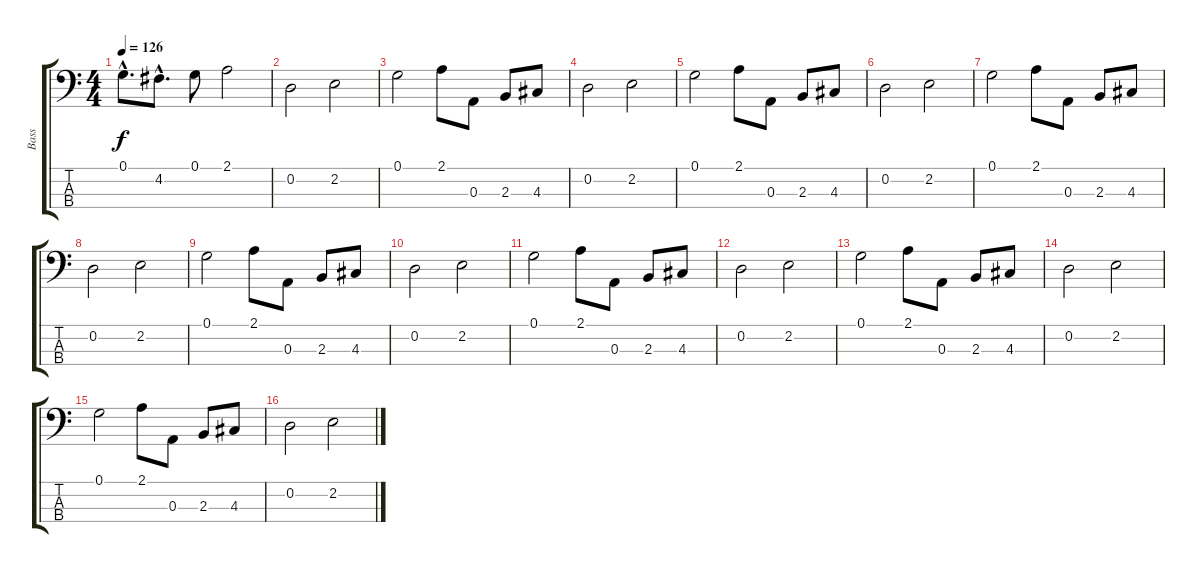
\track ("Bass" "Bass") {instrument electricbasspick}
\staff {score tabs}
\tuning (G2 D2 A1 E1) {hide}
\ts (4 4)
\tempo 126
\clef f4
\ks c
0.1{hac}.8{d dy f} 4.2{hac}.8{d} 0.1.8 2.1.2 |
0.2.2 2.2.2 |
0.1.2 2.1.8 0.3.8 2.3.8 4.3.8 |
0.2.2 2.2.2 |
0.1.2 2.1.8 0.3.8 2.3.8 4.3.8 |
0.2.2 2.2.2 |
0.1.2 2.1.8 0.3.8 2.3.8 4.3.8 |
0.2.2 2.2.2 |
0.1.2 2.1.8 0.3.8 2.3.8 4.3.8 |
0.2.2 2.2.2 |
0.1.2 2.1.8 0.3.8 2.3.8 4.3.8 |
0.2.2 2.2.2 |
0.1.2 2.1.8 0.3.8 2.3.8 4.3.8 |
0.2.2 2.2.2 |
0.1.2 2.1.8 0.3.8 2.3.8 4.3.8 |
0.2.2 2.2.2
